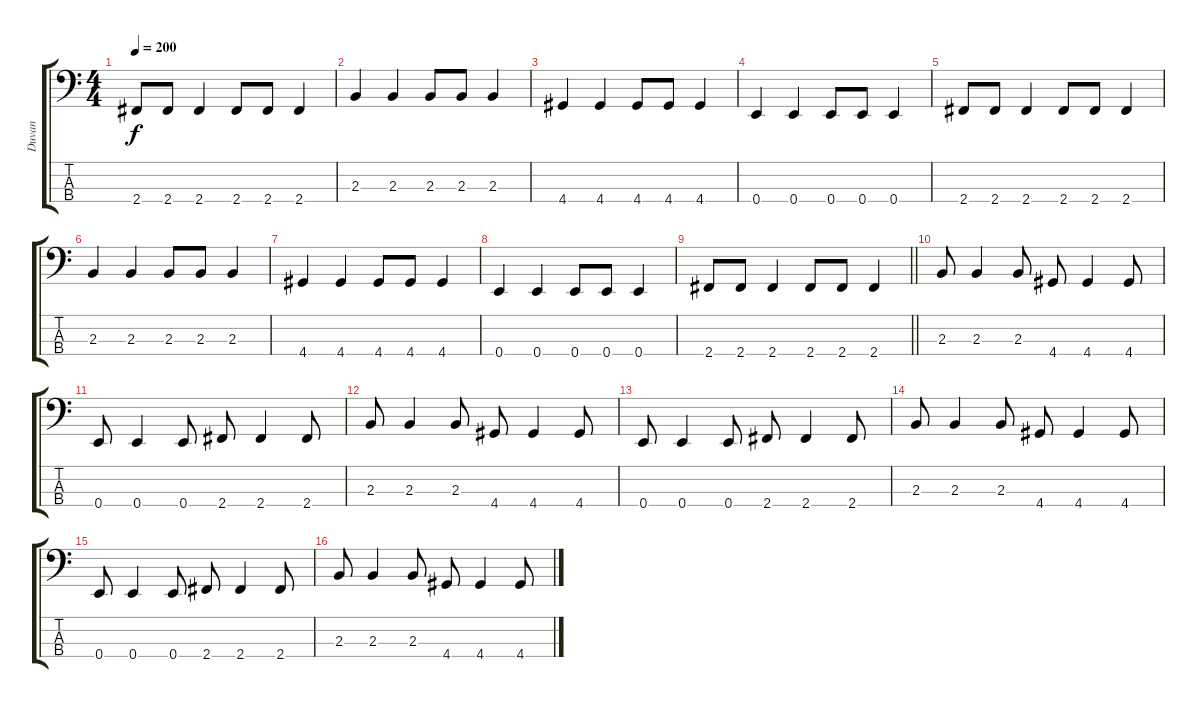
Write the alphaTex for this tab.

\track ("Duvan" "Duvan") {instrument electricbasspick}
\staff {score tabs}
\tuning (G2 D2 A1 E1) {hide}
\ts (4 4)
\tempo 200
\clef f4
\ks c
2.4.8{dy f} 2.4.8 2.4.4 2.4.8 2.4.8 2.4.4 |
2.3.4 2.3.4 2.3.8 2.3.8 2.3.4 |
4.4.4 4.4.4 4.4.8 4.4.8 4.4.4 |
0.4.4 0.4.4 0.4.8 0.4.8 0.4.4 |
2.4.8 2.4.8 2.4.4 2.4.8 2.4.8 2.4.4 |
2.3.4 2.3.4 2.3.8 2.3.8 2.3.4 |
4.4.4 4.4.4 4.4.8 4.4.8 4.4.4 |
0.4.4 0.4.4 0.4.8 0.4.8 0.4.4 |
\barLineRight lightlight
2.4.8 2.4.8 2.4.4 2.4.8 2.4.8 2.4.4 |
\section ("" "")
2.3.8 2.3.4 2.3.8 4.4.8 4.4.4 4.4.8 |
0.4.8 0.4.4 0.4.8 2.4.8 2.4.4 2.4.8 |
2.3.8 2.3.4 2.3.8 4.4.8 4.4.4 4.4.8 |
0.4.8 0.4.4 0.4.8 2.4.8 2.4.4 2.4.8 |
2.3.8 2.3.4 2.3.8 4.4.8 4.4.4 4.4.8 |
0.4.8 0.4.4 0.4.8 2.4.8 2.4.4 2.4.8 |
2.3.8 2.3.4 2.3.8 4.4.8 4.4.4 4.4.8
